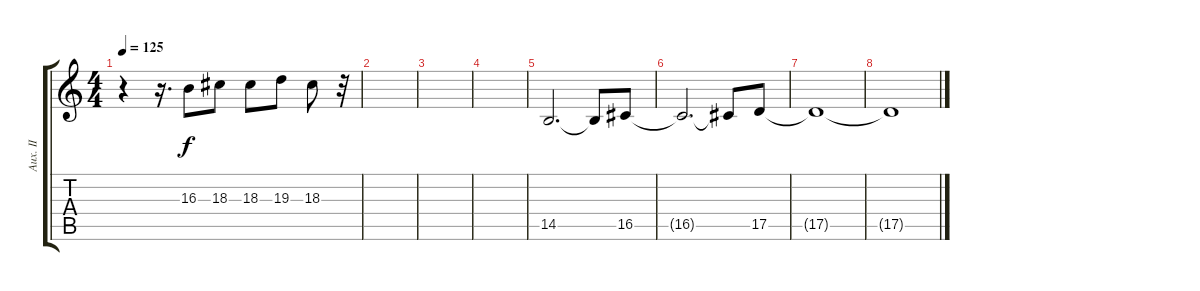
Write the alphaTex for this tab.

\track ("Aux. II" "Aux. II") {instrument synthstrings2}
\staff {score tabs}
\tuning (E4 B3 G3 D3 A2 E2) {hide}
\ts (4 4)
\tempo 125
\clef g2
\ks c
r.4{dy f} r.16{d} 16.3.8{volume 12} 18.3.8 18.3.8 19.3.8 18.3.8 r.32 |
|
|
|
14.5.2{d volume 12} 14.5{t}.8 16.5.8 |
16.5{t}.2{d} 16.5{t}.8 17.5.8 |
17.5{t}.1 |
17.5{t}.1{volume 7}
